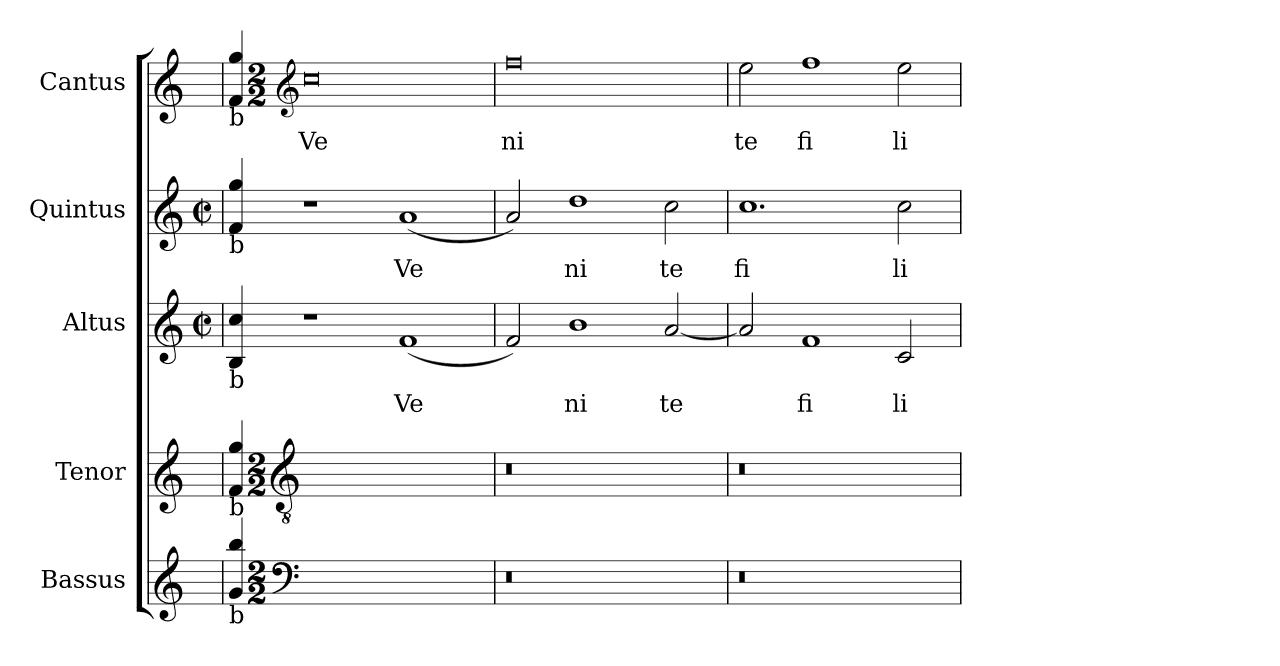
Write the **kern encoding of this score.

**kern	**kern	**kern	**text	**kern	**text	**kern	**text
*part5	*part4	*part3	*part3	*part2	*part2	*part1	*part1
*staff5	*staff4	*staff3	*staff3	*staff2	*staff2	*staff1	*staff1
*I"Bassus	*I"Tenor	*I"Altus	*	*I"Quintus	*	*I"Cantus	*
!!LO:PB:g=z
*stria5	*stria5	*stria5	*	*stria5	*	*stria5	*
*	*	*clefG2	*	*clefG2	*	*	*
*	*	*M2/2	*	*M2/2	*	*	*
*	*	*met(c|)	*	*met(c|)	*	*	*
=1	=1	=1	=1!	=1	=1!	=1!	=1!
!	!	!	!	!	!	!LO:TX:b:t=b	!
!	!	!	!	!LO:TX:b:t=b	!	!	!
!	!	!LO:TX:b:t=b	!	!	!	!	!
!	!LO:TX:b:t=b	!	!	!	!	!	!
!LO:TX:b:t=b	!	!	!	!	!	!	!
4bb/ 4g/	4gg/ 4f/	4cc/ 4B/	.	4gg/ 4f/	.	4gg/ 4f/	.
*clefF4	*clefGv2	*	*	*	*	*clefG2	*
*M2/2	*M2/2	*	*	*	*	*M2/2	*
*met(c|)	*met(c|)	*	*	*	*	*met(c|)	*
!	!	!	!	!	!	!	!LO:LY:b:cj
0ryy	0ryy	1r	.	1r	.	0cc	Ve
!	!	!	!LO:LY:b:cj	!	!LO:LY:b:cj	!	!
.	.	(<1f	Ve	(<1a	Ve	.	.
=2	=2	=2	=2	=2	=2	=2	=2
!	!	!	!	!	!	!	!LO:LY:b:cj
0r	0r	2f/)	.	2a/)	.	0ff	ni
!	!	!	!LO:LY:b:cj	!	!LO:LY:b:cj	!	!
.	.	1b	ni	1dd	ni	.	.
!	!	!	!LO:LY:b:cj	!	!LO:LY:b:cj	!	!
.	.	[<2a/	te	2cc\	te	.	.
=3	=3	=3	=3	=3	=3	=3	=3
!	!	!	!	!	!LO:LY:b:cj	!	!LO:LY:b:cj
0r	0r	2a/]	.	1.cc	fi	2ee\	te
!	!	!	!LO:LY:b:cj	!	!	!	!LO:LY:b:cj
.	.	1f	fi	.	.	1ff	fi
!	!	!	!LO:LY:b:cj	!	!LO:LY:b:cj	!	!LO:LY:b:cj
.	.	2c/	li	2cc\	li	2ee\	li
=	=	=	=	=	=	=	=
*-	*-	*-	*-	*-	*-	*-	*-
